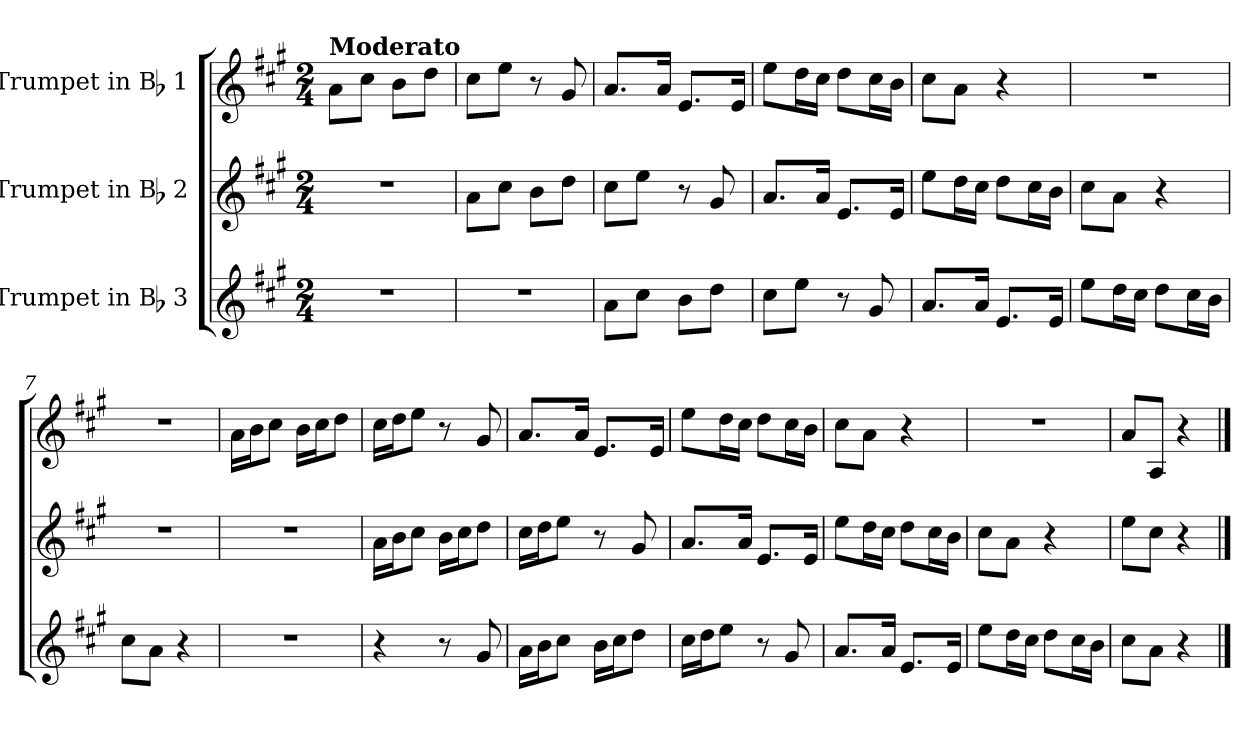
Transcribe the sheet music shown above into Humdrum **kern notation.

**kern	**kern	**kern
*part3	*part2	*part1
*staff3	*staff2	*staff1
*I"Trumpet in Bb 3	*I"Trumpet in Bb 2	*I"Trumpet in Bb 1
*clefG2	*clefG2	*clefG2
*ITrd1c2	*ITrd1c2	*ITrd1c2
*k[f#]	*k[f#]	*k[f#]
*G:	*G:	*G:
*M2/4	*M2/4	*M2/4
*MM80	*MM80	*MM80
=1	=1	=1
!	!	!LO:TX:a:B:t=Moderato
2r	2r	8g\L
.	.	8b\J
.	.	8a\L
.	.	8cc\J
=2	=2	=2
2r	8g\L	8b\L
.	8b\J	8dd\J
.	8a\L	8r
.	8cc\J	8f#/
=3	=3	=3
8g\L	8b\L	8.g/L
8b\J	8dd\J	.
.	.	16g/Jk
8a\L	8r	8.d/L
8cc\J	8f#/	.
.	.	16d/Jk
=4	=4	=4
8b\L	8.g/L	8dd\L
8dd\J	.	16cc\L
.	16g/Jk	16b\JJ
8r	8.d/L	8cc\L
8f#/	.	16b\L
.	16d/Jk	16a\JJ
=5	=5	=5
8.g/L	8dd\L	8b\L
.	16cc\L	8g\J
16g/Jk	16b\JJ	.
8.d/L	8cc\L	4r
.	16b\L	.
16d/Jk	16a\JJ	.
!!LO:LB:g=z
=6	=6	=6
8dd\L	8b\L	2r
16cc\L	8g\J	.
16b\JJ	.	.
8cc\L	4r	.
16b\L	.	.
16a\JJ	.	.
=7	=7	=7
8b\L	2r	2r
8g\J	.	.
4r	.	.
=8	=8	=8
2r	2r	16g\LL
.	.	16a\J
.	.	8b\J
.	.	16a\LL
.	.	16b\J
.	.	8cc\J
=9	=9	=9
4r	16g\LL	16b\LL
.	16a\J	16cc\J
.	8b\J	8dd\J
8r	16a\LL	8r
.	16b\J	.
8f#/	8cc\J	8f#/
=10	=10	=10
16g\LL	16b\LL	8.g/L
16a\J	16cc\J	.
8b\J	8dd\J	.
.	.	16g/Jk
16a\LL	8r	8.d/L
16b\J	.	.
8cc\J	8f#/	.
.	.	16d/Jk
!!LO:LB:g=z
=11	=11	=11
16b\LL	8.g/L	8dd\L
16cc\J	.	.
8dd\J	.	16cc\L
.	16g/Jk	16b\JJ
8r	8.d/L	8cc\L
8f#/	.	16b\L
.	16d/Jk	16a\JJ
=12	=12	=12
8.g/L	8dd\L	8b\L
.	16cc\L	8g\J
16g/Jk	16b\JJ	.
8.d/L	8cc\L	4r
.	16b\L	.
16d/Jk	16a\JJ	.
=13	=13	=13
8dd\L	8b\L	2r
16cc\L	8g\J	.
16b\JJ	.	.
8cc\L	4r	.
16b\L	.	.
16a\JJ	.	.
=14	=14	=14
8b\L	8dd\L	8g/L
8g\J	8b\J	8G/J
4r	4r	4r
==	==	==
*-	*-	*-
